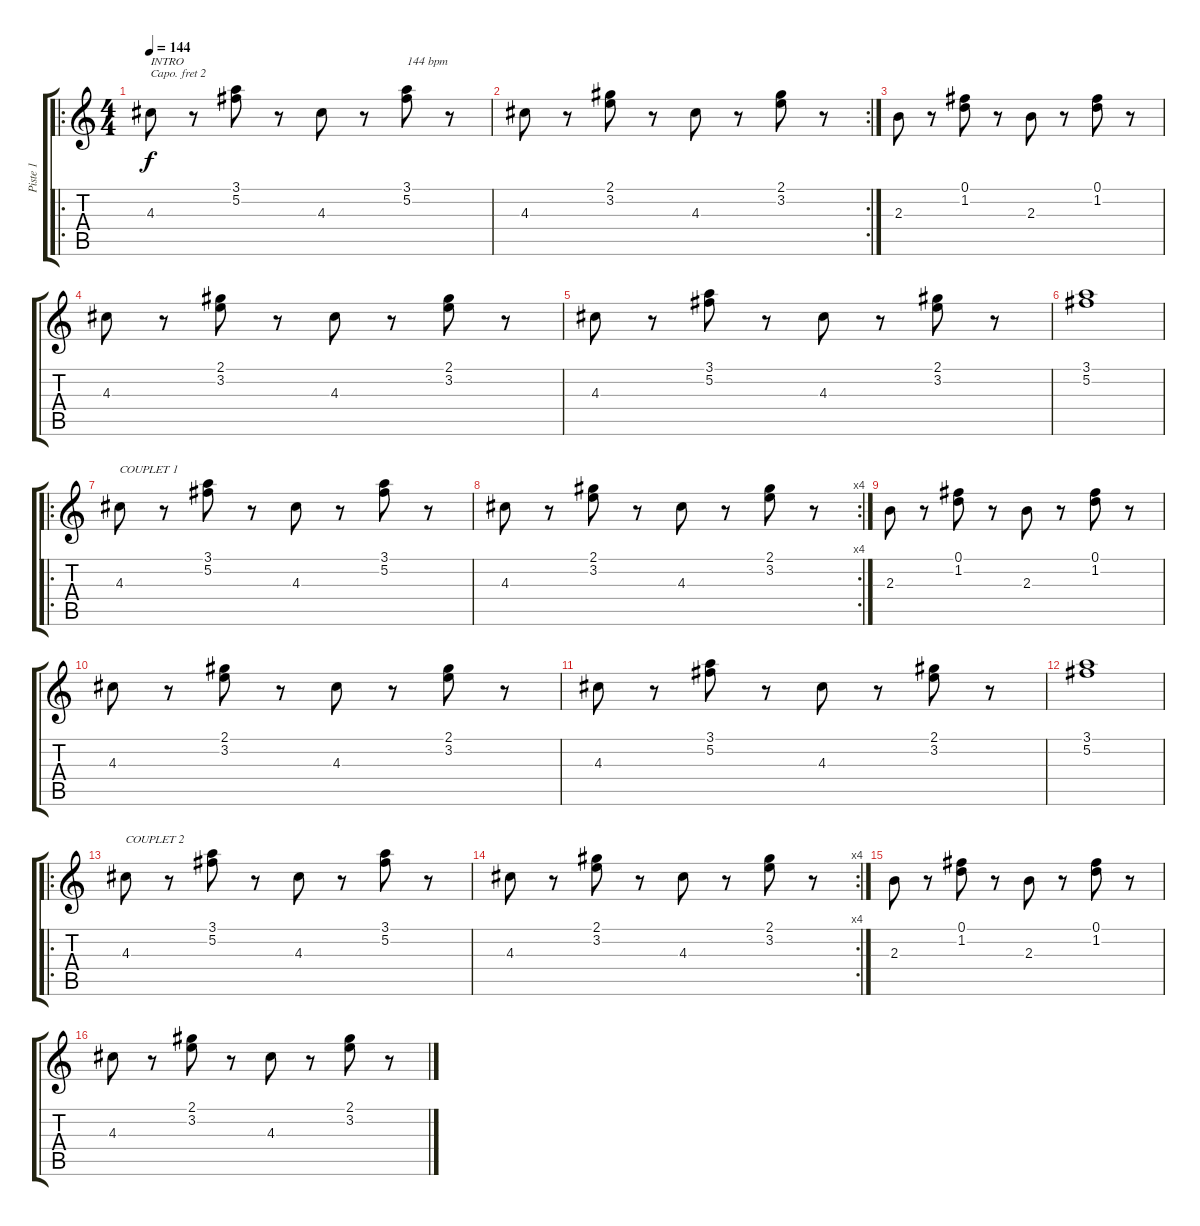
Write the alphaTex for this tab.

\track ("Piste 1" "Piste 1") {instrument acousticguitarnylon}
\staff {score tabs}
\capo 2
\tuning (E4 B3 G3 D3 A2 E2) {hide}
\ro
\ts (4 4)
\tempo 144
\clef g2
\ks c
4.3.8{txt "INTRO" dy f instrument acousticguitarnylon} r.8 (3.1 5.2).8 r.8 4.3.8 r.8 (3.1 5.2).8{txt "144 bpm"} r.8 |
\rc 2
4.3.8 r.8 (2.1 3.2).8 r.8 4.3.8 r.8 (2.1 3.2).8 r.8 |
2.3.8 r.8 (0.1 1.2).8 r.8 2.3.8 r.8 (0.1 1.2).8 r.8 |
4.3.8 r.8 (2.1 3.2).8 r.8 4.3.8 r.8 (2.1 3.2).8 r.8 |
4.3.8 r.8 (3.1 5.2).8 r.8 4.3.8 r.8 (2.1 3.2).8 r.8 |
(3.1 5.2).1 |
\ro
4.3.8{txt "COUPLET 1"} r.8 (3.1 5.2).8 r.8 4.3.8 r.8 (3.1 5.2).8 r.8 |
\rc 4
4.3.8 r.8 (2.1 3.2).8 r.8 4.3.8 r.8 (2.1 3.2).8 r.8 |
2.3.8 r.8 (0.1 1.2).8 r.8 2.3.8 r.8 (0.1 1.2).8 r.8 |
4.3.8 r.8 (2.1 3.2).8 r.8 4.3.8 r.8 (2.1 3.2).8 r.8 |
4.3.8 r.8 (3.1 5.2).8 r.8 4.3.8 r.8 (2.1 3.2).8 r.8 |
(3.1 5.2).1 |
\ro
4.3.8{txt "COUPLET 2"} r.8 (3.1 5.2).8 r.8 4.3.8 r.8 (3.1 5.2).8 r.8 |
\rc 4
4.3.8 r.8 (2.1 3.2).8 r.8 4.3.8 r.8 (2.1 3.2).8 r.8 |
2.3.8 r.8 (0.1 1.2).8 r.8 2.3.8 r.8 (0.1 1.2).8 r.8 |
4.3.8 r.8 (2.1 3.2).8 r.8 4.3.8 r.8 (2.1 3.2).8 r.8
